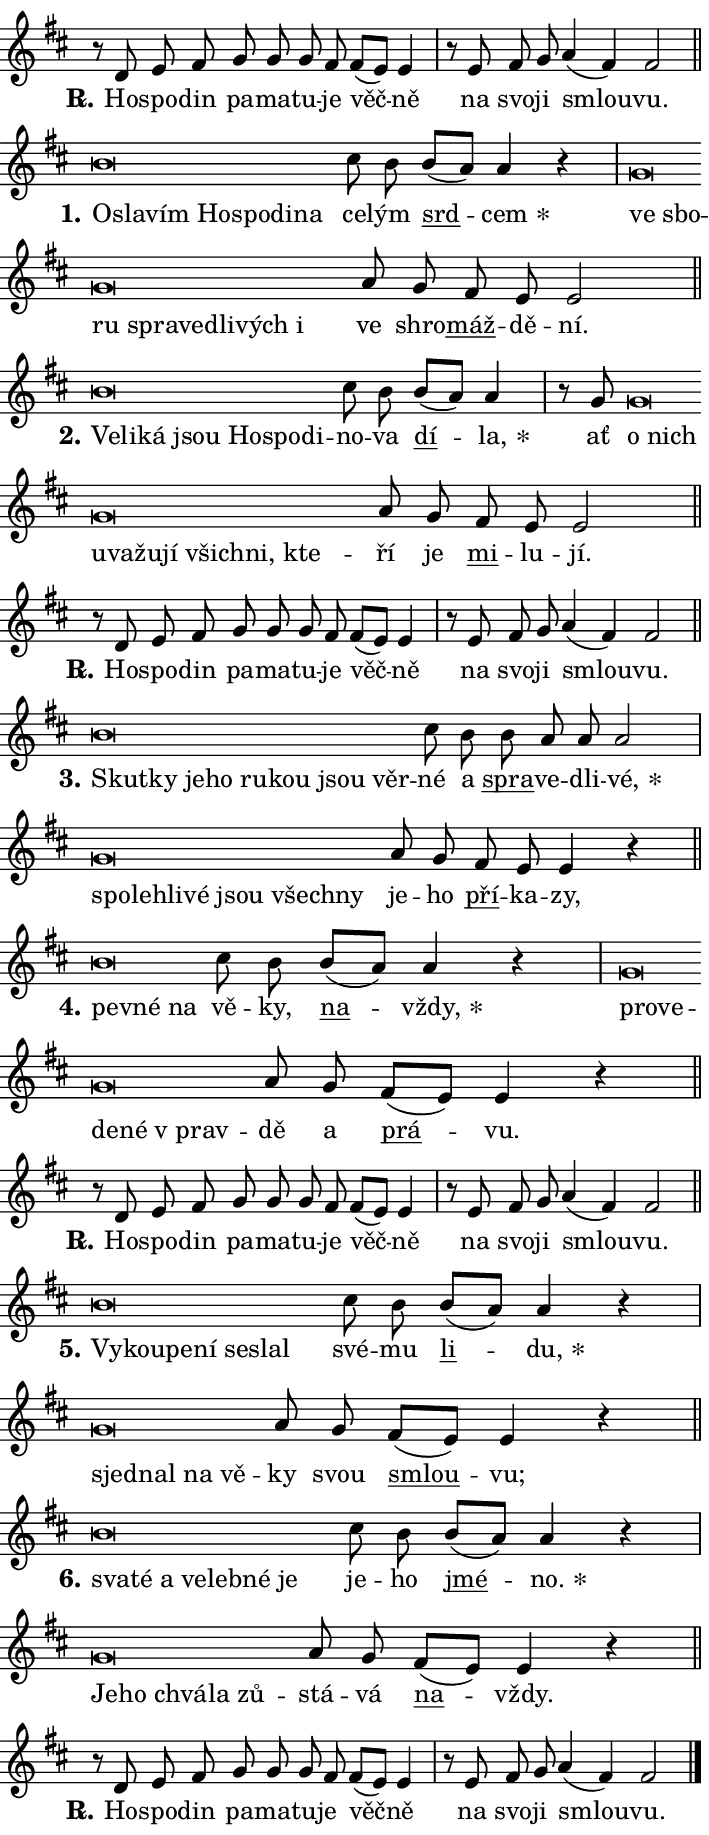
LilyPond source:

\version "2.24.0"
\header { tagline = "" }
\paper {
  indent = 0\cm
  top-margin = 0\cm
  right-margin = 0.13\cm % to fit lyric hyphens
  bottom-margin = 0\cm
  left-margin = 0\cm
  paper-width = 12\cm
  page-breaking = #ly:one-page-breaking
  system-system-spacing.basic-distance = #11
  score-system-spacing.basic-distance = #11
  ragged-last = ##f
}


%% Author: Thomas Morley
%% https://lists.gnu.org/archive/html/lilypond-user/2020-05/msg00002.html
#(define (line-position grob)
"Returns position of @var[grob} in current system:
   @code{'start}, if at first time-step
   @code{'end}, if at last time-step
   @code{'middle} otherwise
"
  (let* ((col (ly:item-get-column grob))
         (ln (ly:grob-object col 'left-neighbor))
         (rn (ly:grob-object col 'right-neighbor))
         (col-to-check-left (if (ly:grob? ln) ln col))
         (col-to-check-right (if (ly:grob? rn) rn col))
         (break-dir-left
           (and
             (ly:grob-property col-to-check-left 'non-musical #f)
             (ly:item-break-dir col-to-check-left)))
         (break-dir-right
           (and
             (ly:grob-property col-to-check-right 'non-musical #f)
             (ly:item-break-dir col-to-check-right))))
        (cond ((eqv? 1 break-dir-left) 'start)
              ((eqv? -1 break-dir-right) 'end)
              (else 'middle))))

#(define (tranparent-at-line-position vctor)
  (lambda (grob)
  "Relying on @code{line-position} select the relevant enry from @var{vctor}.
Used to determine transparency,"
    (case (line-position grob)
      ((end) (not (vector-ref vctor 0)))
      ((middle) (not (vector-ref vctor 1)))
      ((start) (not (vector-ref vctor 2))))))

noteHeadBreakVisibility =
#(define-music-function (break-visibility)(vector?)
"Makes @code{NoteHead}s transparent relying on @var{break-visibility}"
#{
  \override NoteHead.transparent =
    #(tranparent-at-line-position break-visibility)
#})

#(define delete-ledgers-for-transparent-note-heads
  (lambda (grob)
    "Reads whether a @code{NoteHead} is transparent.
If so this @code{NoteHead} is removed from @code{'note-heads} from
@var{grob}, which is supposed to be @code{LedgerLineSpanner}.
As a result ledgers are not printed for this @code{NoteHead}"
    (let* ((nhds-array (ly:grob-object grob 'note-heads))
           (nhds-list
             (if (ly:grob-array? nhds-array)
                 (ly:grob-array->list nhds-array)
                 '()))
           ;; Relies on the transparent-property being done before
           ;; Staff.LedgerLineSpanner.after-line-breaking is executed.
           ;; This is fragile ...
           (to-keep
             (remove
               (lambda (nhd)
                 (ly:grob-property nhd 'transparent #f))
               nhds-list)))
      ;; TODO find a better method to iterate over grob-arrays, similiar
      ;; to filter/remove etc for lists
      ;; For now rebuilt from scratch
      (set! (ly:grob-object grob 'note-heads)  '())
      (for-each
        (lambda (nhd)
          (ly:pointer-group-interface::add-grob grob 'note-heads nhd))
        to-keep))))

squashNotes = {
  \override NoteHead.X-extent = #'(-0.2 . 0.2)
  \override NoteHead.Y-extent = #'(-0.75 . 0)
  \override NoteHead.stencil =
    #(lambda (grob)
       (let ((pos (ly:grob-property grob 'staff-position)))
         (begin
           (if (< pos -7) (display "ERROR: Lower brevis then expected\n") (display ""))
           (if (<= pos -6) ly:text-interface::print ly:note-head::print))))
}
unSquashNotes = {
  \revert NoteHead.X-extent
  \revert NoteHead.Y-extent
  \revert NoteHead.stencil
}

hideNotes = \noteHeadBreakVisibility #begin-of-line-visible
unHideNotes = \noteHeadBreakVisibility #all-visible

% work-around for resetting accidentals
% https://lilypond.org/doc/v2.23/Documentation/notation/displaying-rhythms#unmetered-music
cadenzaMeasure = {
  \cadenzaOff
  \partial 1024 s1024
  \cadenzaOn
}

#(define-markup-command (accent layout props text) (markup?)
  "Underline accented syllable"
  (interpret-markup layout props
    #{\markup \override #'(offset . 4.3) \underline { #text }#}))

responsum = \markup \concat {
  "R" \hspace #-1.05 \path #0.1 #'((moveto 0 0.07) (lineto 0.9 0.8)) \hspace #0.05 "."
}

spaceSize = #0.6828661417322834 % exact space size for TeX Gyre Schola

\layout {
  \context {
    \Staff
    \remove "Time_signature_engraver"
    \override LedgerLineSpanner.after-line-breaking = #delete-ledgers-for-transparent-note-heads
  }
  \context {
    \Lyrics {
      \override LyricSpace.minimum-distance = \spaceSize
      \override LyricText.font-name = #"TeX Gyre Schola"
      \override LyricText.font-size = 1
      \override StanzaNumber.font-name = #"TeX Gyre Schola Bold"
      \override StanzaNumber.font-size = 1
    }
  }
  \context {
    \Score 
    \override NoteHead.text =
      #(lambda (grob) 
        (let ((pos (ly:grob-property grob 'staff-position)))
          #{\markup {
            \combine
              \halign #-0.55 \raise #(if (= pos -6) 0 0.5) \override #'(thickness . 2) \draw-line #'(3.2 . 0)
              \musicglyph "noteheads.sM1"
          }#}))
  }
}

% magnetic-lyrics.ily
%
%   written by
%     Jean Abou Samra <jean@abou-samra.fr>
%     Werner Lemberg <wl@gnu.org>
%
%   adapted by
%     Jiri Hon <jiri.hon@gmail.com>
%
% Version 2022-Apr-15

% https://www.mail-archive.com/lilypond-user@gnu.org/msg149350.html

#(define (Left_hyphen_pointer_engraver context)
   "Collect syllable-hyphen-syllable occurrences in lyrics and store
them in properties.  This engraver only looks to the left.  For
example, if the lyrics input is @code{foo -- bar}, it does the
following.

@itemize @bullet
@item
Set the @code{text} property of the @code{LyricHyphen} grob between
@q{foo} and @q{bar} to @code{foo}.

@item
Set the @code{left-hyphen} property of the @code{LyricText} grob with
text @q{foo} to the @code{LyricHyphen} grob between @q{foo} and
@q{bar}.
@end itemize

Use this auxiliary engraver in combination with the
@code{lyric-@/text::@/apply-@/magnetic-@/offset!} hook."
   (let ((hyphen #f)
         (text #f))
     (make-engraver
      (acknowledgers
       ((lyric-syllable-interface engraver grob source-engraver)
        (set! text grob)))
      (end-acknowledgers
       ((lyric-hyphen-interface engraver grob source-engraver)
        ;(when (not (grob::has-interface grob 'lyric-space-interface))
          (set! hyphen grob)));)
      ((stop-translation-timestep engraver)
       (when (and text hyphen)
         (ly:grob-set-object! text 'left-hyphen hyphen))
       (set! text #f)
       (set! hyphen #f)))))

#(define (lyric-text::apply-magnetic-offset! grob)
   "If the space between two syllables is less than the value in
property @code{LyricText@/.details@/.squash-threshold}, move the right
syllable to the left so that it gets concatenated with the left
syllable.

Use this function as a hook for
@code{LyricText@/.after-@/line-@/breaking} if the
@code{Left_@/hyphen_@/pointer_@/engraver} is active."
   (let ((hyphen (ly:grob-object grob 'left-hyphen #f)))
     (when hyphen
       (let ((left-text (ly:spanner-bound hyphen LEFT)))
         (when (grob::has-interface left-text 'lyric-syllable-interface)
           (let* ((common (ly:grob-common-refpoint grob left-text X))
                  (this-x-ext (ly:grob-extent grob common X))
                  (left-x-ext
                   (begin
                     ;; Trigger magnetism for left-text.
                     (ly:grob-property left-text 'after-line-breaking)
                     (ly:grob-extent left-text common X)))
                  ;; `delta` is the gap width between two syllables.
                  (delta (- (interval-start this-x-ext)
                            (interval-end left-x-ext)))
                  (details (ly:grob-property grob 'details))
                  (threshold (assoc-get 'squash-threshold details 0.2)))
             (when (< delta threshold)
               (let* (;; We have to manipulate the input text so that
                      ;; ligatures crossing syllable boundaries are not
                      ;; disabled.  For languages based on the Latin
                      ;; script this is essentially a beautification.
                      ;; However, for non-Western scripts it can be a
                      ;; necessity.
                      (lt (ly:grob-property left-text 'text))
                      (rt (ly:grob-property grob 'text))
                      (is-space (grob::has-interface hyphen 'lyric-space-interface))
                      (space (if is-space " " ""))
                      (extra-delta (if is-space spaceSize 0))
                      ;; Append new syllable.
                      (ltrt-space (if (and (string? lt) (string? rt))
                                (string-append lt space rt)
                                (make-concat-markup (list lt space rt))))
                      ;; Right-align `ltrt` to the right side.
                      (ltrt-space-markup (grob-interpret-markup
                               grob
                               (make-translate-markup
                                (cons (interval-length this-x-ext) 0)
                                (make-right-align-markup ltrt-space)))))
                 (begin
                   ;; Don't print `left-text`.
                   (ly:grob-set-property! left-text 'stencil #f)
                   ;; Set text and stencil (which holds all collected
                   ;; syllables so far) and shift it to the left.
                   (ly:grob-set-property! grob 'text ltrt-space)
                   (ly:grob-set-property! grob 'stencil ltrt-space-markup)
                   (ly:grob-translate-axis! grob (- (- delta extra-delta)) X))))))))))


#(define (lyric-hyphen::displace-bounds-first grob)
   ;; Make very sure this callback isn't triggered too early.
   (let ((left (ly:spanner-bound grob LEFT))
         (right (ly:spanner-bound grob RIGHT)))
     (ly:grob-property left 'after-line-breaking)
     (ly:grob-property right 'after-line-breaking)
     (ly:lyric-hyphen::print grob)))

squashThreshold = #0.4

\layout {
  \context {
    \Lyrics
    \consists #Left_hyphen_pointer_engraver
    \override LyricText.after-line-breaking =
      #lyric-text::apply-magnetic-offset!
    \override LyricHyphen.stencil = #lyric-hyphen::displace-bounds-first
    \override LyricText.details.squash-threshold = \squashThreshold
    \override LyricHyphen.minimum-distance = 0
    \override LyricHyphen.minimum-length = \squashThreshold
  }
}

squashText = \override LyricText.details.squash-threshold = 9999
unSquashText = \override LyricText.details.squash-threshold = \squashThreshold

leftText = \override LyricText.self-alignment-X = #LEFT
unLeftText = \revert LyricText.self-alignment-X

starOffset = #(lambda (grob) 
                (let ((x_offset (ly:self-alignment-interface::aligned-on-x-parent grob)))
                  (if (= x_offset 0) 0 (+ x_offset 1.2))))

star = #(define-music-function (syllable)(string?)
"Append star separator at the end of a syllable"
#{
  \once \override LyricText.X-offset = #starOffset
  \lyricmode { \markup {
    #syllable
    \override #'((font-name . "TeX Gyre Schola Bold")) \hspace #0.2 \lower #0.65 \larger "*"
  } }
#})

starAccent = #(define-music-function (syllable)(string?)
"Append star separator at the end of a syllable and make accent"
#{
  \once \override LyricText.X-offset = #starOffset
  \lyricmode { \markup {
    \accent #syllable
    \override #'((font-name . "TeX Gyre Schola Bold")) \hspace #0.2 \lower #0.65 \larger "*"
  } }
#})

breath = #(define-music-function (syllable)(string?)
"Append breathing indicator at the end of a syllable"
#{
  \lyricmode { \markup { #syllable "+" } }
#})

optionalBreath = #(define-music-function (syllable)(string?)
"Append optional breathing indicator at the end of a syllable"
#{
  \lyricmode { \markup { #syllable "(+)" } }
#})


\score {
    <<
        \new Voice = "melody" { \cadenzaOn \key d \major \relative { r8 d' e fis g g g fis \bar "" fis[( e)] e4 \cadenzaMeasure \bar "|" r8 e fis g \bar "" a4( fis) fis2 \cadenzaMeasure \bar "||" \break } }
        \new Lyrics \lyricsto "melody" { \lyricmode { \set stanza = \responsum
Ho -- spo -- din pa -- ma -- tu -- je věč -- ně na svo -- ji smlou -- vu. } }
    >>
    \layout {}
}

\score {
    <<
        \new Voice = "melody" { \cadenzaOn \key d \major \relative { \squashNotes b'\breve*1/16 \hideNotes \breve*1/16 \bar "" \breve*1/16 \bar "" \breve*1/16 \bar "" \breve*1/16 \bar "" \breve*1/16 \breve*1/16 \bar "" \unHideNotes \unSquashNotes cis8 b \bar "" b[( a)] a4 r \cadenzaMeasure \bar "|" \squashNotes g\breve*1/16 \hideNotes \breve*1/16 \bar "" \breve*1/16 \bar "" \breve*1/16 \bar "" \breve*1/16 \bar "" \breve*1/16 \bar "" \breve*1/16 \breve*1/16 \bar "" \unHideNotes \unSquashNotes a8 g \bar "" fis e e2 \cadenzaMeasure \bar "||" \break } }
        \new Lyrics \lyricsto "melody" { \lyricmode { \set stanza = "1."
\leftText O -- \squashText sla -- vím Ho -- spo -- di -- na \unLeftText \unSquashText ce -- lým \markup \accent srd -- \star cem \leftText ve \squashText sbo -- ru spra -- ve -- dli -- vých i \unLeftText \unSquashText ve shro -- \markup \accent máž -- dě -- ní. } }
    >>
    \layout {}
}

\score {
    <<
        \new Voice = "melody" { \cadenzaOn \key d \major \relative { \squashNotes b'\breve*1/16 \hideNotes \breve*1/16 \bar "" \breve*1/16 \bar "" \breve*1/16 \bar "" \breve*1/16 \bar "" \breve*1/16 \breve*1/16 \bar "" \unHideNotes \unSquashNotes cis8 b \bar "" b[( a)] a4 \cadenzaMeasure \bar "|" r8 g8 \squashNotes g\breve*1/16 \hideNotes \breve*1/16 \bar "" \breve*1/16 \bar "" \breve*1/16 \bar "" \breve*1/16 \bar "" \breve*1/16 \bar "" \breve*1/16 \bar "" \breve*1/16 \breve*1/16 \bar "" \unHideNotes \unSquashNotes a8 g \bar "" fis e e2 \cadenzaMeasure \bar "||" \break } }
        \new Lyrics \lyricsto "melody" { \lyricmode { \set stanza = "2."
\leftText Ve -- \squashText li -- ká jsou Ho -- spo -- di -- \unLeftText \unSquashText no -- va \markup \accent dí -- \star la, ať \leftText o \squashText nich u -- va -- žu -- jí všich -- ni, kte -- \unLeftText \unSquashText ří je \markup \accent mi -- lu -- jí. } }
    >>
    \layout {}
}

\score {
    <<
        \new Voice = "melody" { \cadenzaOn \key d \major \relative { r8 d' e fis g g g fis \bar "" fis[( e)] e4 \cadenzaMeasure \bar "|" r8 e fis g \bar "" a4( fis) fis2 \cadenzaMeasure \bar "||" \break } }
        \new Lyrics \lyricsto "melody" { \lyricmode { \set stanza = \responsum
Ho -- spo -- din pa -- ma -- tu -- je věč -- ně na svo -- ji smlou -- vu. } }
    >>
    \layout {}
}

\score {
    <<
        \new Voice = "melody" { \cadenzaOn \key d \major \relative { \squashNotes b'\breve*1/16 \hideNotes \breve*1/16 \bar "" \breve*1/16 \bar "" \breve*1/16 \bar "" \breve*1/16 \bar "" \breve*1/16 \bar "" \breve*1/16 \breve*1/16 \bar "" \unHideNotes \unSquashNotes cis8 b \bar "" b a a a2 \cadenzaMeasure \bar "|" \squashNotes g\breve*1/16 \hideNotes \breve*1/16 \bar "" \breve*1/16 \bar "" \breve*1/16 \bar "" \breve*1/16 \bar "" \breve*1/16 \breve*1/16 \bar "" \unHideNotes \unSquashNotes a8 g \bar "" fis e e4 r \cadenzaMeasure \bar "||" \break } }
        \new Lyrics \lyricsto "melody" { \lyricmode { \set stanza = "3."
\leftText Skut -- \squashText ky je -- ho ru -- kou jsou věr -- \unLeftText \unSquashText né a \markup \accent spra -- ve -- dli -- \star vé, \leftText spo -- \squashText leh -- li -- vé jsou všech -- ny \unLeftText \unSquashText je -- ho \markup \accent pří -- ka -- zy, } }
    >>
    \layout {}
}

\score {
    <<
        \new Voice = "melody" { \cadenzaOn \key d \major \relative { \squashNotes b'\breve*1/16 \hideNotes \breve*1/16 \breve*1/16 \bar "" \unHideNotes \unSquashNotes cis8 b \bar "" b[( a)] a4 r \cadenzaMeasure \bar "|" \squashNotes g\breve*1/16 \hideNotes \breve*1/16 \bar "" \breve*1/16 \bar "" \breve*1/16 \breve*1/16 \bar "" \unHideNotes \unSquashNotes a8 g \bar "" fis[( e)] e4 r \cadenzaMeasure \bar "||" \break } }
        \new Lyrics \lyricsto "melody" { \lyricmode { \set stanza = "4."
\leftText pev -- \squashText né na \unLeftText \unSquashText vě -- ky, \markup \accent na -- \star vždy, \leftText pro -- \squashText ve -- de -- né "v prav" -- \unLeftText \unSquashText dě a \markup \accent prá -- vu. } }
    >>
    \layout {}
}

\score {
    <<
        \new Voice = "melody" { \cadenzaOn \key d \major \relative { r8 d' e fis g g g fis \bar "" fis[( e)] e4 \cadenzaMeasure \bar "|" r8 e fis g \bar "" a4( fis) fis2 \cadenzaMeasure \bar "||" \break } }
        \new Lyrics \lyricsto "melody" { \lyricmode { \set stanza = \responsum
Ho -- spo -- din pa -- ma -- tu -- je věč -- ně na svo -- ji smlou -- vu. } }
    >>
    \layout {}
}

\score {
    <<
        \new Voice = "melody" { \cadenzaOn \key d \major \relative { \squashNotes b'\breve*1/16 \hideNotes \breve*1/16 \bar "" \breve*1/16 \bar "" \breve*1/16 \bar "" \breve*1/16 \breve*1/16 \bar "" \unHideNotes \unSquashNotes cis8 b \bar "" b[( a)] a4 r \cadenzaMeasure \bar "|" \squashNotes g\breve*1/16 \hideNotes \breve*1/16 \bar "" \breve*1/16 \breve*1/16 \bar "" \unHideNotes \unSquashNotes a8 g \bar "" fis[( e)] e4 r \cadenzaMeasure \bar "||" \break } }
        \new Lyrics \lyricsto "melody" { \lyricmode { \set stanza = "5."
\leftText Vy -- \squashText kou -- pe -- ní se -- slal \unLeftText \unSquashText své -- mu \markup \accent li -- \star du, \leftText sjed -- \squashText nal na vě -- \unLeftText \unSquashText ky svou \markup \accent smlou -- vu; } }
    >>
    \layout {}
}

\score {
    <<
        \new Voice = "melody" { \cadenzaOn \key d \major \relative { \squashNotes b'\breve*1/16 \hideNotes \breve*1/16 \bar "" \breve*1/16 \bar "" \breve*1/16 \bar "" \breve*1/16 \bar "" \breve*1/16 \breve*1/16 \bar "" \unHideNotes \unSquashNotes cis8 b \bar "" b[( a)] a4 r \cadenzaMeasure \bar "|" \squashNotes g\breve*1/16 \hideNotes \breve*1/16 \bar "" \breve*1/16 \bar "" \breve*1/16 \breve*1/16 \bar "" \unHideNotes \unSquashNotes a8 g \bar "" fis[( e)] e4 r \cadenzaMeasure \bar "||" \break } }
        \new Lyrics \lyricsto "melody" { \lyricmode { \set stanza = "6."
\leftText sva -- \squashText té a ve -- leb -- né je \unLeftText \unSquashText je -- ho \markup \accent jmé -- \star no. \leftText Je -- \squashText ho chvá -- la zů -- \unLeftText \unSquashText stá -- vá \markup \accent na -- vždy. } }
    >>
    \layout {}
}

\score {
    <<
        \new Voice = "melody" { \cadenzaOn \key d \major \relative { r8 d' e fis g g g fis \bar "" fis[( e)] e4 \cadenzaMeasure \bar "|" r8 e fis g \bar "" a4( fis) fis2 \cadenzaMeasure \bar "||" \break } \bar "|." }
        \new Lyrics \lyricsto "melody" { \lyricmode { \set stanza = \responsum
Ho -- spo -- din pa -- ma -- tu -- je věč -- ně na svo -- ji smlou -- vu. } }
    >>
    \layout {}
}
